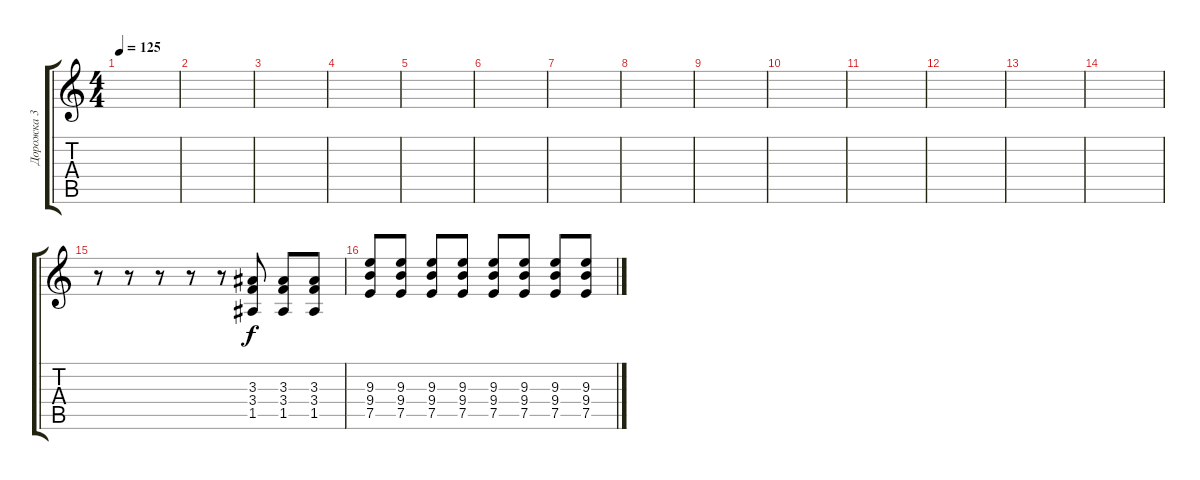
\track ("Дорожка 3" "Дорожка 3") {instrument distortionguitar}
\staff {score tabs}
\tuning (E4 B3 G3 D3 A2 E2) {hide}
\ts (4 4)
\tempo 125
\clef g2
\ks c
|
|
|
|
|
|
|
|
|
|
|
|
|
|
r.8 r.8 r.8 r.8 r.8 (3.3 3.4 1.5).8 (3.3 3.4 1.5).8 (3.3 3.4 1.5).8 |
(9.3 9.4 7.5).8 (9.3 9.4 7.5).8 (9.3 9.4 7.5).8 (9.3 9.4 7.5).8 (9.3 9.4 7.5).8 (9.3 9.4 7.5).8 (9.3 9.4 7.5).8 (9.3 9.4 7.5).8
